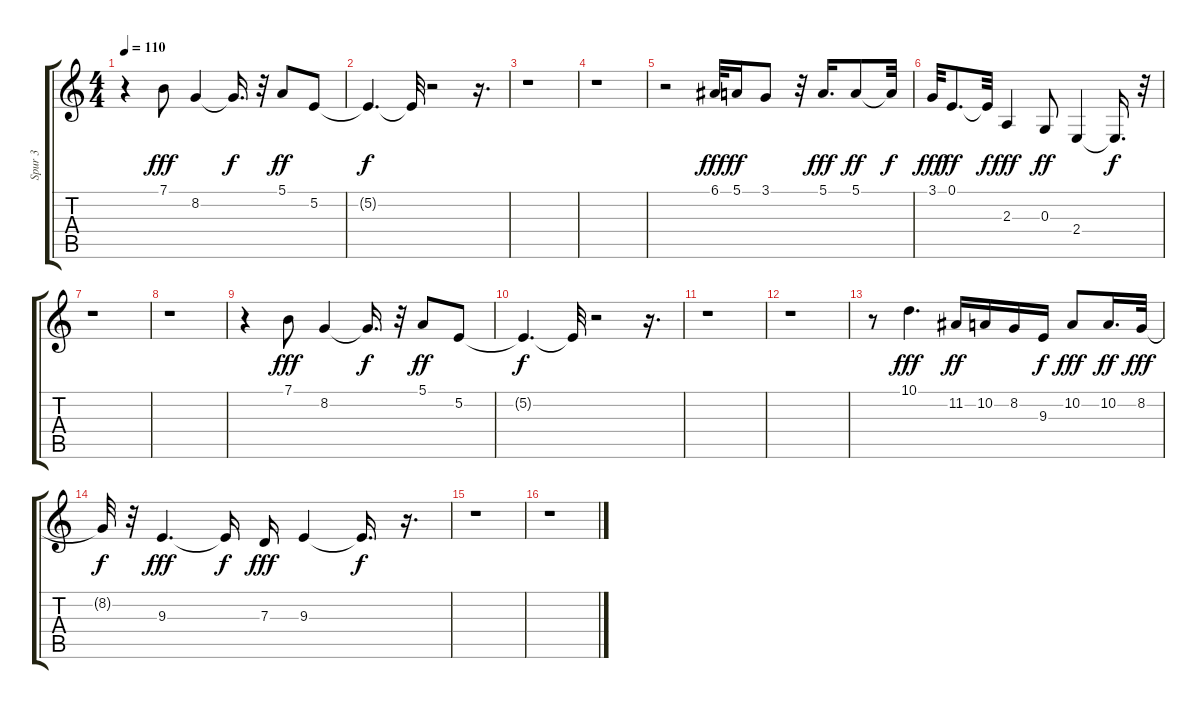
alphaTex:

\track ("Spur 3" "Spur 3") {instrument altosax}
\staff {score tabs}
\tuning (E4 B3 G3 D3 A2 E2) {hide}
\ts (4 4)
\tempo 110
\clef g2
\ks c
r.4{dy fff} 7.1.8 8.2.4 8.2{t}.16{d dy f} r.32 5.1.8{dy ff} 5.2.8 |
5.2{t}.4{d dy f} 5.2{t}.32 r.2 r.16{d} |
r.1 |
r.1 |
r.2 6.1.32{dy fff} 5.1.16{dy ff} 3.1.8 r.32 5.1.16{d dy fff} 5.1.8{dy ff} 5.1{t}.32{dy f} |
3.1.32{dy fff} 0.1.8{d dy ff} 0.1{t}.32{dy f} 2.3.4{dy fff} 0.3.8{dy ff} 2.4.4 2.4{t}.16{d dy f} r.32 |
r.1 |
r.1 |
r.4 7.1.8{dy fff} 8.2.4 8.2{t}.16{d dy f} r.32 5.1.8{dy ff} 5.2.8 |
5.2{t}.4{d dy f} 5.2{t}.32 r.2 r.16{d} |
r.1 |
r.1 |
r.8 10.1.4{d dy fff} 11.2.16{dy ff} 10.2.16 8.2.16 9.3.16{dy f} 10.2.8{dy fff} 10.2.16{d dy ff} 8.2.32{dy fff} |
8.2{t}.32{dy f} r.32 9.3.4{d dy fff} 9.3{t}.16{dy f} 7.3.16{dy fff} 9.3.4 9.3{t}.16{d dy f} r.16{d} |
r.1 |
r.1
